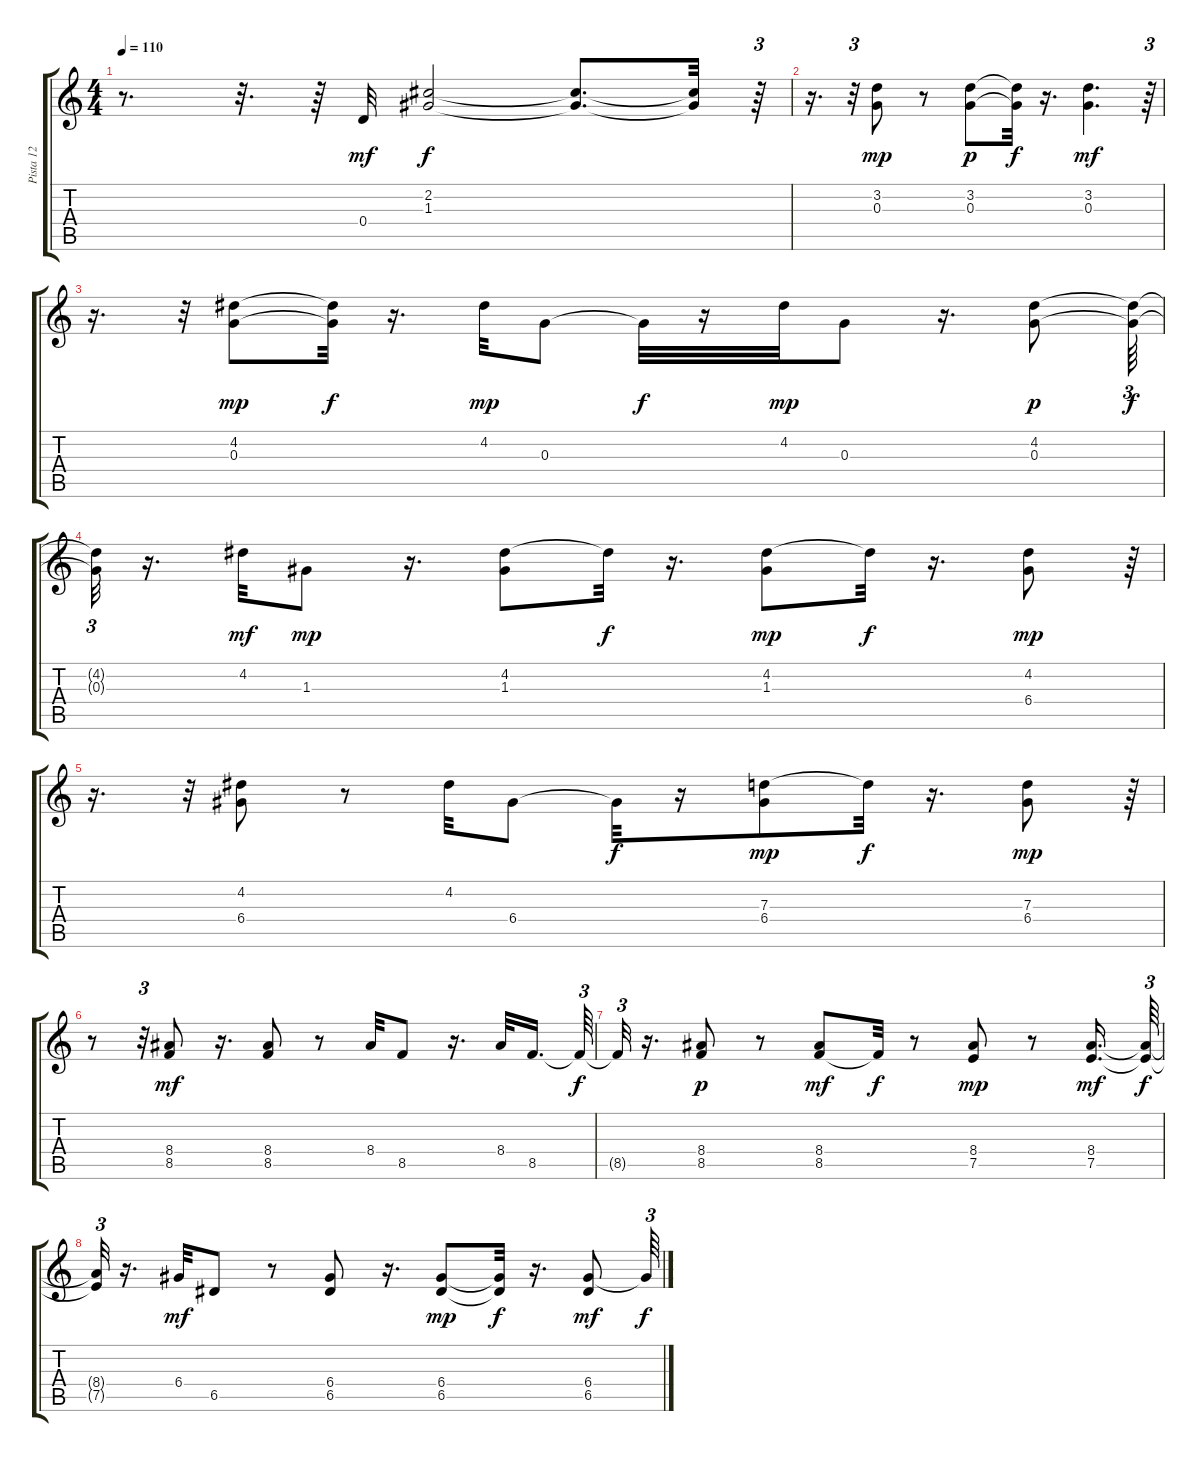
\track ("Pista 12" "Pista 12") {solo instrument acousticguitarnylon}
\staff {score tabs}
\tuning (E4 B3 G3 D3 A2 E2) {hide}
\ts (4 4)
\tempo 110
\clef g2
\ks c
r.8{d dy mp} r.32{d} r.64 0.4.32{dy mf} (2.2 1.3).2{dy f} (2.2{t} 1.3{t}).8{d} (2.2{t} 1.3{t}).32 r.64{tu (3 2)} |
r.16{d} r.32{tu (3 2)} (3.2 0.3).8{dy mp} r.8 (3.2 0.3).8{dy p} (3.2{t} 0.3{t}).32{dy f} r.16{d} (3.2 0.3).4{d dy mf} r.64{tu (3 2)} |
r.16{d} r.32{tu (3 2)} (4.2 0.3).8{dy mp} (4.2{t} 0.3{t}).32{dy f} r.16{d} 4.2.32{dy mp} 0.3.8 0.3{t}.32{dy f} r.16 4.2.32{dy mp} 0.3.8 r.16{d} (4.2 0.3).8{dy p} (4.2{t} 0.3{t}).64{tu (3 2) dy f} |
(4.2{t} 0.3{t}).32{tu (3 2)} r.16{d} 4.2.32{dy mf} 1.3.8{dy mp} r.16{d} (4.2 1.3).8 4.2{t}.32{dy f} r.16{d} (4.2 1.3).8{dy mp} 4.2{t}.32{dy f} r.16{d} (4.2 6.4).8{dy mp} r.64{tu (3 2)} |
r.16{d} r.32{tu (3 2)} (4.2 6.4).8 r.8 4.2.32 6.4.8 6.4{t}.32{dy f} r.16 (7.3 6.4).8{dy mp} 7.3{t}.32{dy f} r.16{d} (7.3 6.4).8{dy mp} r.64{tu (3 2)} |
r.8 r.32{tu (3 2)} (8.4 8.5).8{dy mf} r.16{d} (8.4 8.5).8 r.8 8.4.32 8.5.8 r.16{d} 8.4.32 8.5.16{d} 8.5{t}.64{tu (3 2) dy f} |
8.5{t}.32{tu (3 2)} r.16{d} (8.4 8.5).8{dy p} r.8 (8.4 8.5).8{dy mf} 8.5{t}.32{dy f} r.8 (8.4 7.5).8{dy mp} r.8 (8.4 7.5).16{d dy mf} (8.4{t} 7.5{t}).64{tu (3 2) dy f} |
(8.4{t} 7.5{t}).32{tu (3 2)} r.16{d} 6.4.32{dy mf} 6.5.8 r.8 (6.4 6.5).8 r.16{d} (6.4 6.5).8{dy mp} (6.4{t} 6.5{t}).32{dy f} r.16{d} (6.4 6.5).8{dy mf} 6.4{t}.64{tu (3 2) dy f}
